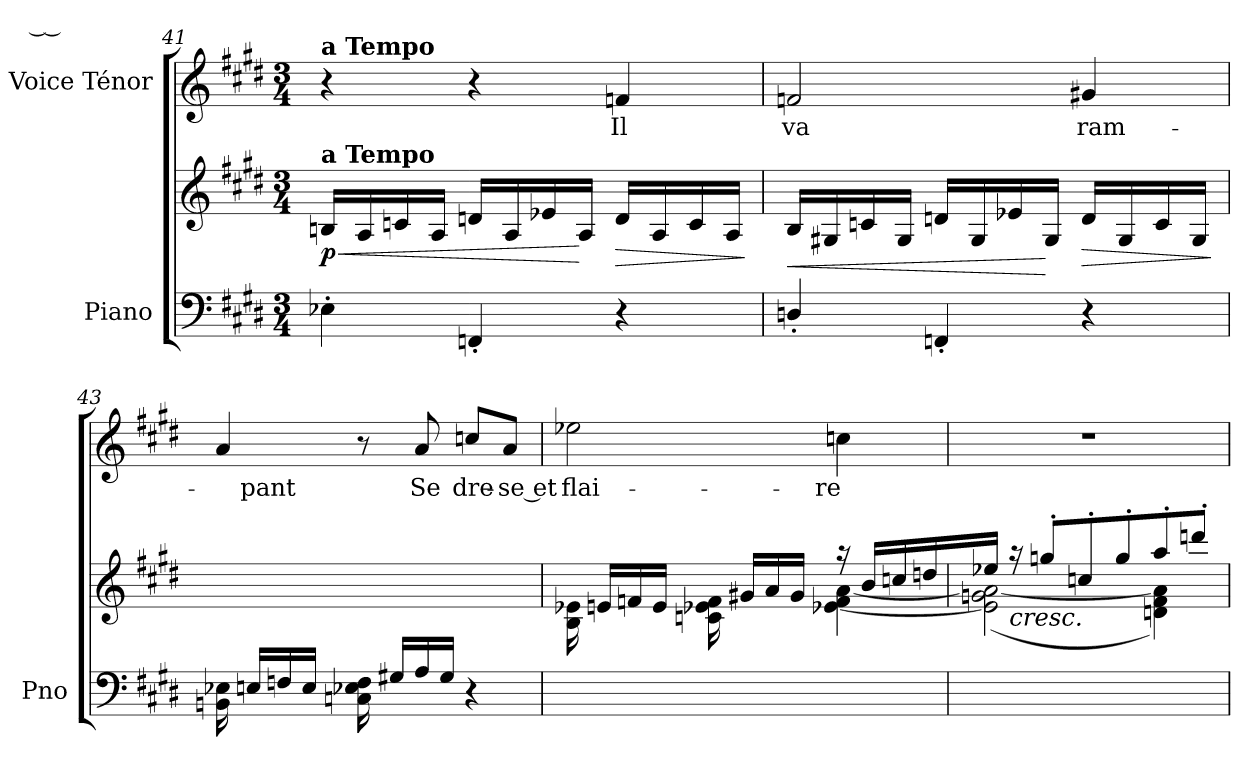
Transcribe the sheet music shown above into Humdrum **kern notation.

**kern	**kern	**dynam	**kern	**text
*part2	*part2	*part2	*part1	*part1
*staff3	*staff2	*staff2/3	*staff1	*staff1
*I"Piano	*	*	*I"Voice Ténor	*
*I'Pno	*	*	*	*
*clefF4	*clefG2	*	*clefG2	*
*k[f#c#g#d#]	*k[f#c#g#d#]	*	*k[f#c#g#d#]	*
*M3/4	*M3/4	*	*M3/4	*
=41	=41	=41	=41	=41
!	!	!	!LO:TX:a:B:t=a Tempo	!
!	!LO:TX:a:B:t=a Tempo	!	!	!
!	!	!LO:HP:b	!	!
!	!	!LO:DY:n=1:b	!	!
4E-X'\	16Bn/LL	< p	4r	.
.	16A/	.	.	.
.	16cn/	.	.	.
.	16A/JJ	.	.	.
4FFn'/	16dn/LL	.	4r	.
.	16A/	.	.	.
.	16e-X/	.	.	.
.	16A/JJ	[	.	.
!	!	!LO:HP:b	!	!
4r	16d/LL	>	4fn/	Il
.	16A/	.	.	.
.	16c/	.	.	.
.	16A/JJ	.	.	.
.	.	]	.	.
=42	=42	=42	=42	=42
!	!	!LO:HP:b	!	!
4Dn'/	16B/LL	<	2fn/	va
.	16G#X/	.	.	.
.	16cn/	.	.	.
.	16G#/JJ	.	.	.
4FFn'/	16dn/LL	.	.	.
.	16G#/	.	.	.
.	16e-X/	.	.	.
.	16G#/JJ	[	.	.
!	!	!LO:HP:b	!	!
4r	16d/LL	>	4g#X/	ram-
.	16G#/	.	.	.
.	16c/	.	.	.
.	16G#/JJ	.	.	.
.	.	]	.	.
=43	=43	=43	=43	=43
16BBn\ 16E-X\	2.ryy	.	4a/	-_ pant
16En/LL	.	.	.	.
16Fn/	.	.	.	.
16E/JJ	.	.	.	.
16Cn\ 16E-X\ 16F\	.	.	8r	.
16G#X/LL	.	.	.	.
16A/	.	.	8a/	Se
16G#/JJ	.	.	.	.
4r	.	.	8ccn/L	dre-
.	.	.	8a/J	-se et
=44	=44	=44	=44	=44
*	*^	*	*	*
2.ryy	16B\ 16e-X\	2ryy	.	2ee-X\	flai-
.	16en/LL	.	.	.	.
.	16fn/	.	.	.	.
.	16e/JJ	.	.	.	.
.	16cn\ 16e-X\ 16f\	.	.	.	.
.	16g#X/LL	.	.	.	.
.	16a/	.	.	.	.
.	16g#/JJ	.	.	.	.
.	16r	[4e-X\ 4f\ [4a\	.	4ccn\	-re
.	16b/LL	.	.	.	.
.	16ccn/	.	.	.	.
.	16ddn/	.	.	.	.
=45	=45	=45	=45	=45	=45
2.ryy	16ee-X/JJ	(2e-\] 2gn\ 2a\_	.	2.r	.
!	!LO:TX:b:i:t=cresc.	!	!	!	!
.	16r	.	.	.	.
.	8ggn'>/L	.	.	.	.
.	8ccn'>/	.	.	.	.
.	8gg'>/	.	.	.	.
.	8aa'/	4dn\ 4f#\ 4a\])	.	.	.
.	8dddn'>/J	.	.	.	.
*	*v	*v	*	*	*
=	=	=	=	=
*-	*-	*-	*-	*-
